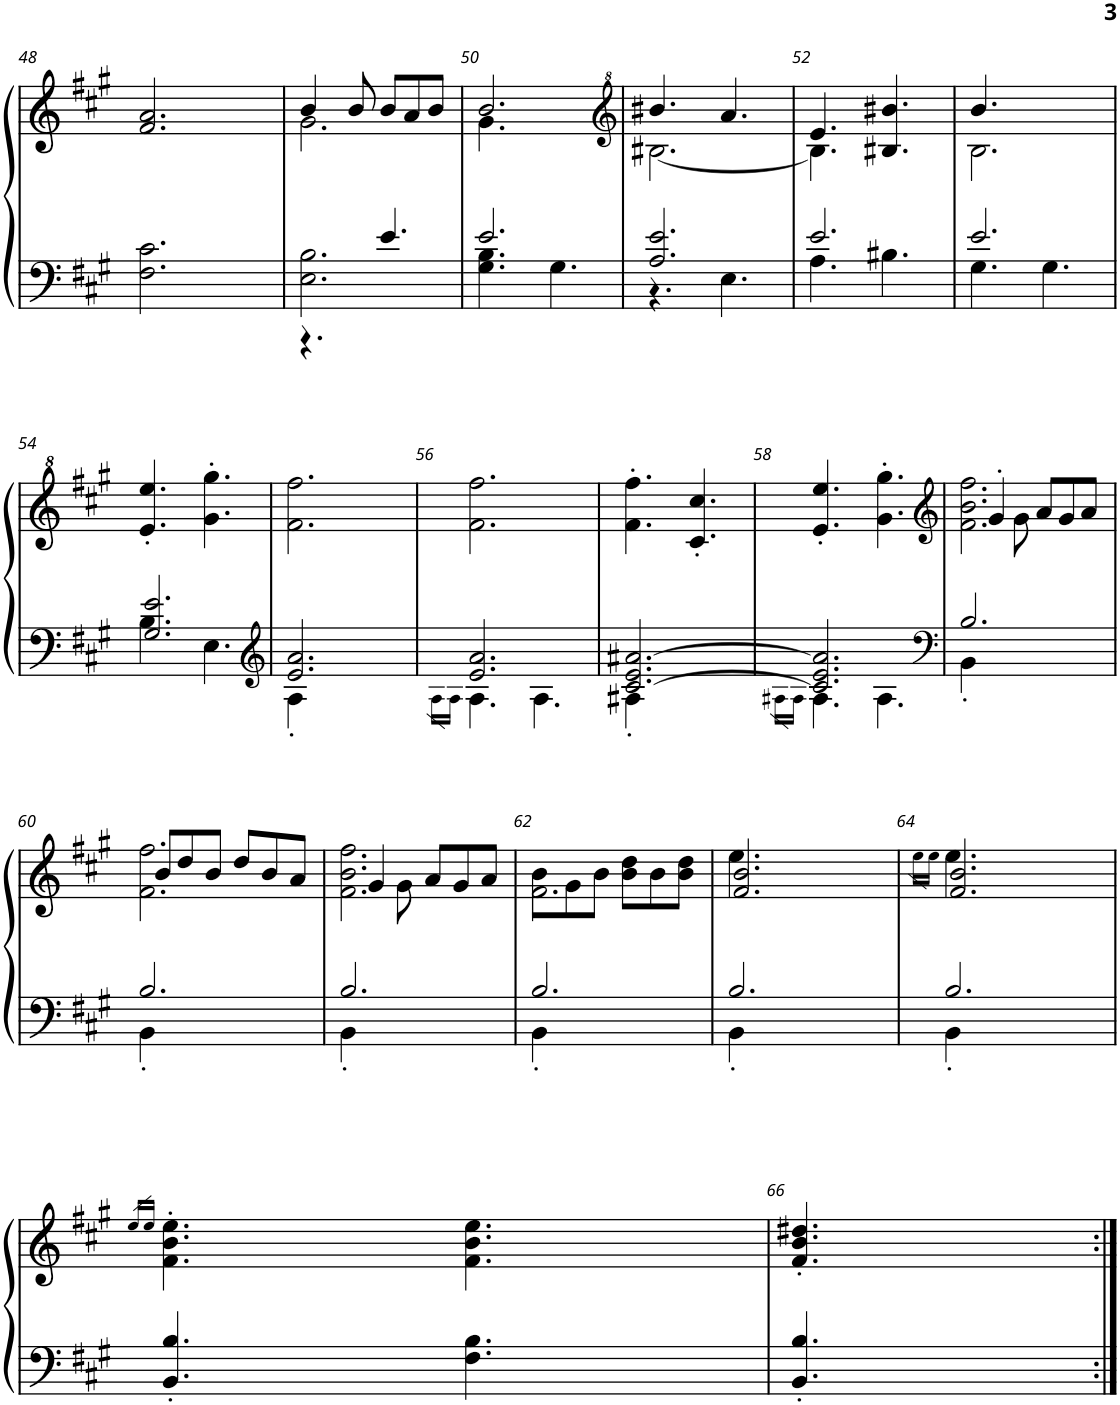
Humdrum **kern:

**kern	**kern
*part1	*part1
*staff2	*staff1
*I"Piano, Right	*
*I'Pno.	*
!!LO:PB:g=z
*clefF4	*clefG2
*k[f#c#g#]	*k[f#c#g#]
*M6/8	*M6/8
=48	=48
2.F#\ 2.c#\	2.f#/ 2.a/
=49	=49
*^	*^
2.E\ 2.B\	4.r	4b/	2.g#\
.	.	8b/	.
.	4.e/	8b/L	.
.	.	8a/	.
.	.	8b/J	.
=50	=50	=50	=50
2.e/	4.G#\ 4.B\	2.b/	4.g#\
.	4.G#\	.	4.ryy
=51	=51	=51	=51
*	*	*clefG^2	*
2.A/ 2.e/	4.r	4.bb#X/	[2.b#X\
.	4.E\	4.aa/	.
=52	=52	=52	=52
2.e/	4.A\	4.ee/	4.b#\]
.	4.B#X\	4.b#X/ 4.bb#X/	4.ryy
=53	=53	=53	=53
2.e/	4.G#\	2.b\	4.bb/
.	4.G#\	.	4.ryy
*	*	*v	*v
!!LO:LB:g=z
=54	=54	=54
2.G#/ 2.e/	4.B\	4.ee/' 4.eee/'
.	4.E\	4.gg#\' 4.ggg#\'
=55	=55	=55
*clefG2	*	*
2.e/ 2.a/	4A'\	2.ff#\ 2.fff#\
.	2ryy	.
=56	=56	=56
.	16qA\LL	.
.	16qA\JJ	.
2.e/ 2.a/	4.A\	2.ff#\ 2.fff#\
.	4.A\	.
=57	=57	=57
[2.c#/ 2.e/ [2.a#X/	4A#X'\	4.ff#\' 4.fff#\'
.	2ryy	.
.	.	4.cc#/' 4.ccc#/'
=58	=58	=58
.	16qA#X\LL	.
.	16qA#\JJ	.
2.c#/] 2.e/ 2.a#/]	4.A#\	4.ee/' 4.eee/'
.	4.A#\	4.gg#\' 4.ggg#\'
=59	=59	=59
*clefF4	*	*clefG2
*	*	*^
2.B/	4BB'\	4g#'/	2.f#\ 2.b\ 2.ff#\
.	2ryy	8g#\	.
.	.	8a/L	.
.	.	8g#/	.
.	.	8a/J	.
!!LO:LB:g=z	!!
=60	=60	=60	=60
2.B/	4BB'\	8b/L	2.f#\ 2.ff#\
.	.	8dd/	.
.	2ryy	8b/J	.
.	.	8dd/L	.
.	.	8b/	.
.	.	8a/J	.
=61	=61	=61	=61
2.B/	4BB'\	4g#/	2.f#\ 2.b\ 2.ff#\
.	2ryy	8g#\	.
.	.	8a/L	.
.	.	8g#/	.
.	.	8a/J	.
=62	=62	=62	=62
2.B/	4BB'\	2.f#\	8b\L
.	.	.	8g#\
.	2ryy	.	8b\J
.	.	.	8b\ 8dd\L
.	.	.	8b\
.	.	.	8b\ 8dd\J
=63	=63	=63	=63
2.B/	4BB'\	2.f#/ 2.b/	4.ee\
.	2ryy	.	.
.	.	.	4.ryy
=64	=64	=64	=64
.	.	.	16qee\LL
.	.	.	16qee\JJ
2.B/	4BB'\	2.f#/ 2.b/	4.ee\
.	2ryy	.	.
.	.	.	4.ryy
*v	*v	*	*
*	*v	*v
!!LO:LB:g=z
=65	=65
.	16qee/LL
.	16qee/JJ
4.BB/' 4.B/'	4.f#\' 4.b\' 4.ee\'
4.F#\ 4.B\	4.f#\ 4.b\ 4.ee\
=66	=66
4.BB/' 4.B/'	4.f#/' 4.b/' 4.dd#X/'
=:|!	=:|!
*-	*-
